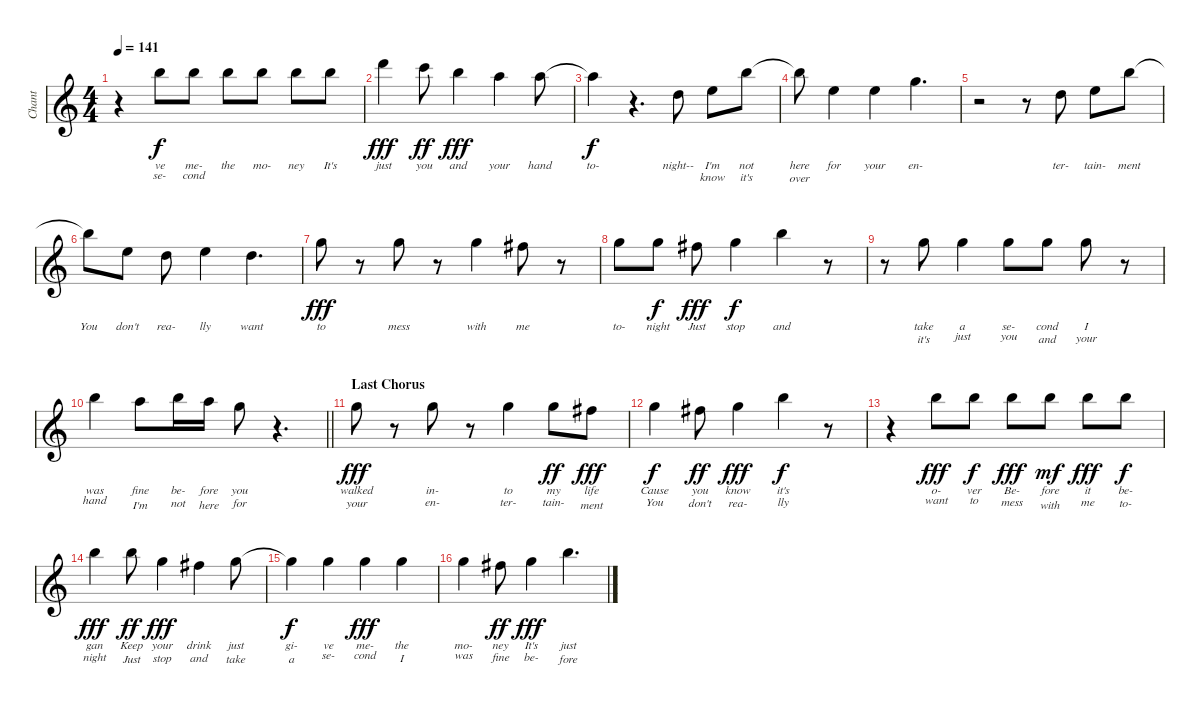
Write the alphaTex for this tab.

\track ("Chant" "Chant") {instrument lead2sawtooth}
\staff {score}
\tuning (E4 B3 G3 D3 A2 E2) {hide}
\ts (4 4)
\tempo 141
\clef g2
\ks c
r.4{dy fff} 19.1.8{lyrics (0 "ve") lyrics (1 "se-") lyrics (2 "") lyrics (3 "") lyrics (4 "") dy f} 19.1.8{lyrics (0 "me-") lyrics (1 "cond") lyrics (2 "") lyrics (3 "") lyrics (4 "")} 19.1.8{lyrics (0 "the") lyrics (1 "") lyrics (2 "") lyrics (3 "") lyrics (4 "")} 19.1.8{lyrics (0 "mo-") lyrics (1 "") lyrics (2 "") lyrics (3 "") lyrics (4 "")} 19.1.8{lyrics (0 "ney") lyrics (1 "") lyrics (2 "") lyrics (3 "") lyrics (4 "")} 19.1.8{lyrics (0 "It's") lyrics (1 "") lyrics (2 "") lyrics (3 "") lyrics (4 "")} |
22.1.4{lyrics (0 "just") lyrics (1 "") lyrics (2 "") lyrics (3 "") lyrics (4 "") dy fff} 20.1.8{lyrics (0 "you") lyrics (1 "") lyrics (2 "") lyrics (3 "") lyrics (4 "") dy ff} 19.1.4{lyrics (0 "and") lyrics (1 "") lyrics (2 "") lyrics (3 "") lyrics (4 "") dy fff} 17.1.4{lyrics (0 "your") lyrics (1 "") lyrics (2 "") lyrics (3 "") lyrics (4 "")} 17.1.8{lyrics (0 "hand") lyrics (1 "") lyrics (2 "") lyrics (3 "") lyrics (4 "")} |
17.1{t}.4{lyrics (0 "to-") lyrics (1 "") lyrics (2 "") lyrics (3 "") lyrics (4 "") dy f} r.4{d} 15.2.8{lyrics (0 "night--") lyrics (1 "") lyrics (2 "") lyrics (3 "") lyrics (4 "")} 12.1.8{lyrics (0 "I'm") lyrics (1 "know") lyrics (2 "") lyrics (3 "") lyrics (4 "")} 19.1.8{lyrics (0 "not") lyrics (1 "it's") lyrics (2 "") lyrics (3 "") lyrics (4 "")} |
19.1{t}.8{lyrics (0 "here") lyrics (1 "over") lyrics (2 "") lyrics (3 "") lyrics (4 "")} 17.2.4{lyrics (0 "for") lyrics (1 "") lyrics (2 "") lyrics (3 "") lyrics (4 "")} 17.2.4{lyrics (0 "your") lyrics (1 "") lyrics (2 "") lyrics (3 "") lyrics (4 "")} 15.1.4{d lyrics (0 "en-") lyrics (1 "") lyrics (2 "") lyrics (3 "") lyrics (4 "")} |
r.2 r.8 15.2.8{lyrics (0 "ter-") lyrics (1 "") lyrics (2 "") lyrics (3 "") lyrics (4 "")} 12.1.8{lyrics (0 "tain-") lyrics (1 "") lyrics (2 "") lyrics (3 "") lyrics (4 "")} 19.1.8{lyrics (0 "ment") lyrics (1 "") lyrics (2 "") lyrics (3 "") lyrics (4 "")} |
19.1{t}.8{lyrics (0 "You") lyrics (1 "") lyrics (2 "") lyrics (3 "") lyrics (4 "")} 17.2.8{lyrics (0 "don't") lyrics (1 "") lyrics (2 "") lyrics (3 "") lyrics (4 "")} 15.2.8{lyrics (0 "rea-") lyrics (1 "") lyrics (2 "") lyrics (3 "") lyrics (4 "")} 17.2.4{lyrics (0 "lly") lyrics (1 "") lyrics (2 "") lyrics (3 "") lyrics (4 "")} 15.2.4{d lyrics (0 "want") lyrics (1 "") lyrics (2 "") lyrics (3 "") lyrics (4 "")} |
15.1.8{lyrics (0 "to") lyrics (1 "") lyrics (2 "") lyrics (3 "") lyrics (4 "") dy fff} r.8 15.1.8{lyrics (0 "mess") lyrics (1 "") lyrics (2 "") lyrics (3 "") lyrics (4 "")} r.8 15.1.4{lyrics (0 "with") lyrics (1 "") lyrics (2 "") lyrics (3 "") lyrics (4 "")} 14.1.8{lyrics (0 "me") lyrics (1 "") lyrics (2 "") lyrics (3 "") lyrics (4 "")} r.8 |
15.1.8{lyrics (0 "to-") lyrics (1 "") lyrics (2 "") lyrics (3 "") lyrics (4 "")} 15.1.8{lyrics (0 "night") lyrics (1 "") lyrics (2 "") lyrics (3 "") lyrics (4 "") dy f} 14.1.8{lyrics (0 "Just") lyrics (1 "") lyrics (2 "") lyrics (3 "") lyrics (4 "") dy fff} 15.1.4{lyrics (0 "stop") lyrics (1 "") lyrics (2 "") lyrics (3 "") lyrics (4 "") dy f} 19.1.4{lyrics (0 "and") lyrics (1 "") lyrics (2 "") lyrics (3 "") lyrics (4 "")} r.8 |
r.8 15.1.8{lyrics (0 "take") lyrics (1 "it's") lyrics (2 "") lyrics (3 "") lyrics (4 "")} 15.1.4{lyrics (0 "a") lyrics (1 "just") lyrics (2 "") lyrics (3 "") lyrics (4 "")} 15.1.8{lyrics (0 "se-") lyrics (1 "you") lyrics (2 "") lyrics (3 "") lyrics (4 "")} 15.1.8{lyrics (0 "cond") lyrics (1 "and") lyrics (2 "") lyrics (3 "") lyrics (4 "")} 15.1.8{lyrics (0 "I") lyrics (1 "your") lyrics (2 "") lyrics (3 "") lyrics (4 "")} r.8 |
\barLineRight lightlight
19.1.4{lyrics (0 "was") lyrics (1 "hand") lyrics (2 "") lyrics (3 "") lyrics (4 "")} 17.1.8{lyrics (0 "fine") lyrics (1 "I'm") lyrics (2 "") lyrics (3 "") lyrics (4 "")} 19.1.16{lyrics (0 "be-") lyrics (1 "not") lyrics (2 "") lyrics (3 "") lyrics (4 "")} 17.1.16{lyrics (0 "fore") lyrics (1 "here") lyrics (2 "") lyrics (3 "") lyrics (4 "")} 15.1.8{lyrics (0 "you") lyrics (1 "for") lyrics (2 "") lyrics (3 "") lyrics (4 "")} r.4{d} |
\section ("" "Last Chorus")
15.1.8{lyrics (0 "walked") lyrics (1 "your") lyrics (2 "") lyrics (3 "") lyrics (4 "") dy fff} r.8 15.1.8{lyrics (0 "in-") lyrics (1 "en-") lyrics (2 "") lyrics (3 "") lyrics (4 "")} r.8 15.1.4{lyrics (0 "to") lyrics (1 "ter-") lyrics (2 "") lyrics (3 "") lyrics (4 "")} 15.1.8{lyrics (0 "my") lyrics (1 "tain-") lyrics (2 "") lyrics (3 "") lyrics (4 "") dy ff} 14.1.8{lyrics (0 "life") lyrics (1 "ment") lyrics (2 "") lyrics (3 "") lyrics (4 "") dy fff} |
15.1.4{lyrics (0 "Cause") lyrics (1 "You") lyrics (2 "") lyrics (3 "") lyrics (4 "") dy f} 14.1.8{lyrics (0 "you") lyrics (1 "don't") lyrics (2 "") lyrics (3 "") lyrics (4 "") dy ff} 15.1.4{lyrics (0 "know") lyrics (1 "rea-") lyrics (2 "") lyrics (3 "") lyrics (4 "") dy fff} 19.1.4{lyrics (0 "it's") lyrics (1 "lly") lyrics (2 "") lyrics (3 "") lyrics (4 "") dy f} r.8 |
r.4 19.1.8{lyrics (0 "o-") lyrics (1 "want") lyrics (2 "") lyrics (3 "") lyrics (4 "") dy fff} 19.1.8{lyrics (0 "ver") lyrics (1 "to") lyrics (2 "") lyrics (3 "") lyrics (4 "") dy f} 19.1.8{lyrics (0 "Be-") lyrics (1 "mess") lyrics (2 "") lyrics (3 "") lyrics (4 "") dy fff} 19.1.8{lyrics (0 "fore") lyrics (1 "with") lyrics (2 "") lyrics (3 "") lyrics (4 "") dy mf} 19.1.8{lyrics (0 "it") lyrics (1 "me") lyrics (2 "") lyrics (3 "") lyrics (4 "") dy fff} 19.1.8{lyrics (0 "be-") lyrics (1 "to-") lyrics (2 "") lyrics (3 "") lyrics (4 "") dy f} |
19.1.4{lyrics (0 "gan") lyrics (1 "night") lyrics (2 "") lyrics (3 "") lyrics (4 "") dy fff} 19.1.8{lyrics (0 "Keep") lyrics (1 "Just") lyrics (2 "") lyrics (3 "") lyrics (4 "") dy ff} 20.2.4{lyrics (0 "your") lyrics (1 "stop") lyrics (2 "") lyrics (3 "") lyrics (4 "") dy fff} 19.2.4{lyrics (0 "drink") lyrics (1 "and") lyrics (2 "") lyrics (3 "") lyrics (4 "")} 20.2.8{lyrics (0 "just") lyrics (1 "take") lyrics (2 "") lyrics (3 "") lyrics (4 "")} |
20.2{t}.4{lyrics (0 "gi-") lyrics (1 "a") lyrics (2 "") lyrics (3 "") lyrics (4 "") dy f} 20.2.4{lyrics (0 "ve") lyrics (1 "se-") lyrics (2 "") lyrics (3 "") lyrics (4 "")} 20.2.4{lyrics (0 "me-") lyrics (1 "cond") lyrics (2 "") lyrics (3 "") lyrics (4 "") dy fff} 20.2.4{lyrics (0 "the") lyrics (1 "I") lyrics (2 "") lyrics (3 "") lyrics (4 "")} |
20.2.4{lyrics (0 "mo-") lyrics (1 "was") lyrics (2 "") lyrics (3 "") lyrics (4 "")} 19.2.8{lyrics (0 "ney") lyrics (1 "fine") lyrics (2 "") lyrics (3 "") lyrics (4 "") dy ff} 20.2.4{lyrics (0 "It's") lyrics (1 "be-") lyrics (2 "") lyrics (3 "") lyrics (4 "") dy fff} 19.1.4{d lyrics (0 "just") lyrics (1 "fore") lyrics (2 "") lyrics (3 "") lyrics (4 "")}
